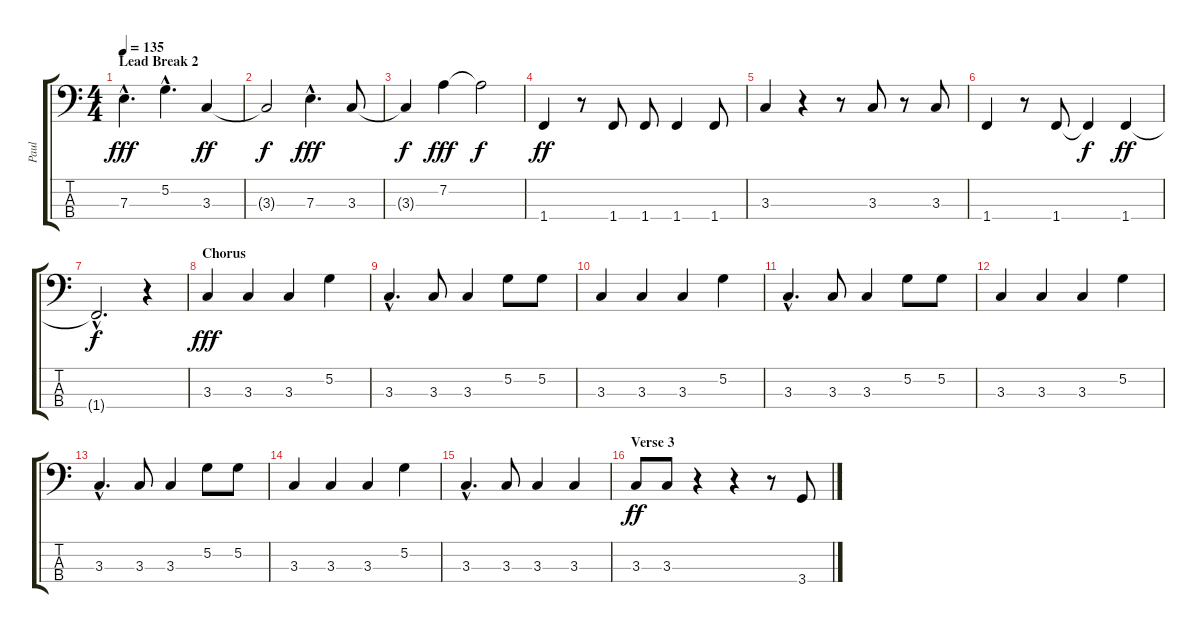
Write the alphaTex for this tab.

\track ("Paul" "Paul") {instrument electricbasspick}
\staff {score tabs}
\tuning (G2 D2 A1 E1) {hide}
\ts (4 4)
\section ("" "Lead Break 2")
\tempo 135
\clef f4
\ks c
7.3{hac}.4{d dy fff} 5.2{hac}.4{d} 3.3.4{dy ff} |
3.3{t}.2{dy f} 7.3{hac}.4{d dy fff} 3.3.8 |
3.3{t}.4{dy f} 7.2.4{dy fff} 7.2{t}.2{dy f} |
1.4.4{dy ff} r.8 1.4.8 1.4.8 1.4.4 1.4.8 |
3.3.4 r.4 r.8 3.3.8 r.8 3.3.8 |
1.4.4 r.8 1.4.8 1.4{t}.4{dy f} 1.4.4{dy ff} |
1.4{hac t}.2{d dy f} r.4 |
\section ("" "Chorus")
3.3.4{dy fff} 3.3.4 3.3.4 5.2.4 |
3.3{hac}.4{d} 3.3.8 3.3.4 5.2.8 5.2.8 |
3.3.4 3.3.4 3.3.4 5.2.4 |
3.3{hac}.4{d} 3.3.8 3.3.4 5.2.8 5.2.8 |
3.3.4 3.3.4 3.3.4 5.2.4 |
3.3{hac}.4{d} 3.3.8 3.3.4 5.2.8 5.2.8 |
3.3.4 3.3.4 3.3.4 5.2.4 |
3.3{hac}.4{d} 3.3.8 3.3.4 3.3.4 |
\section ("" "Verse 3")
3.3.8{dy ff} 3.3.8 r.4 r.4 r.8 3.4.8
